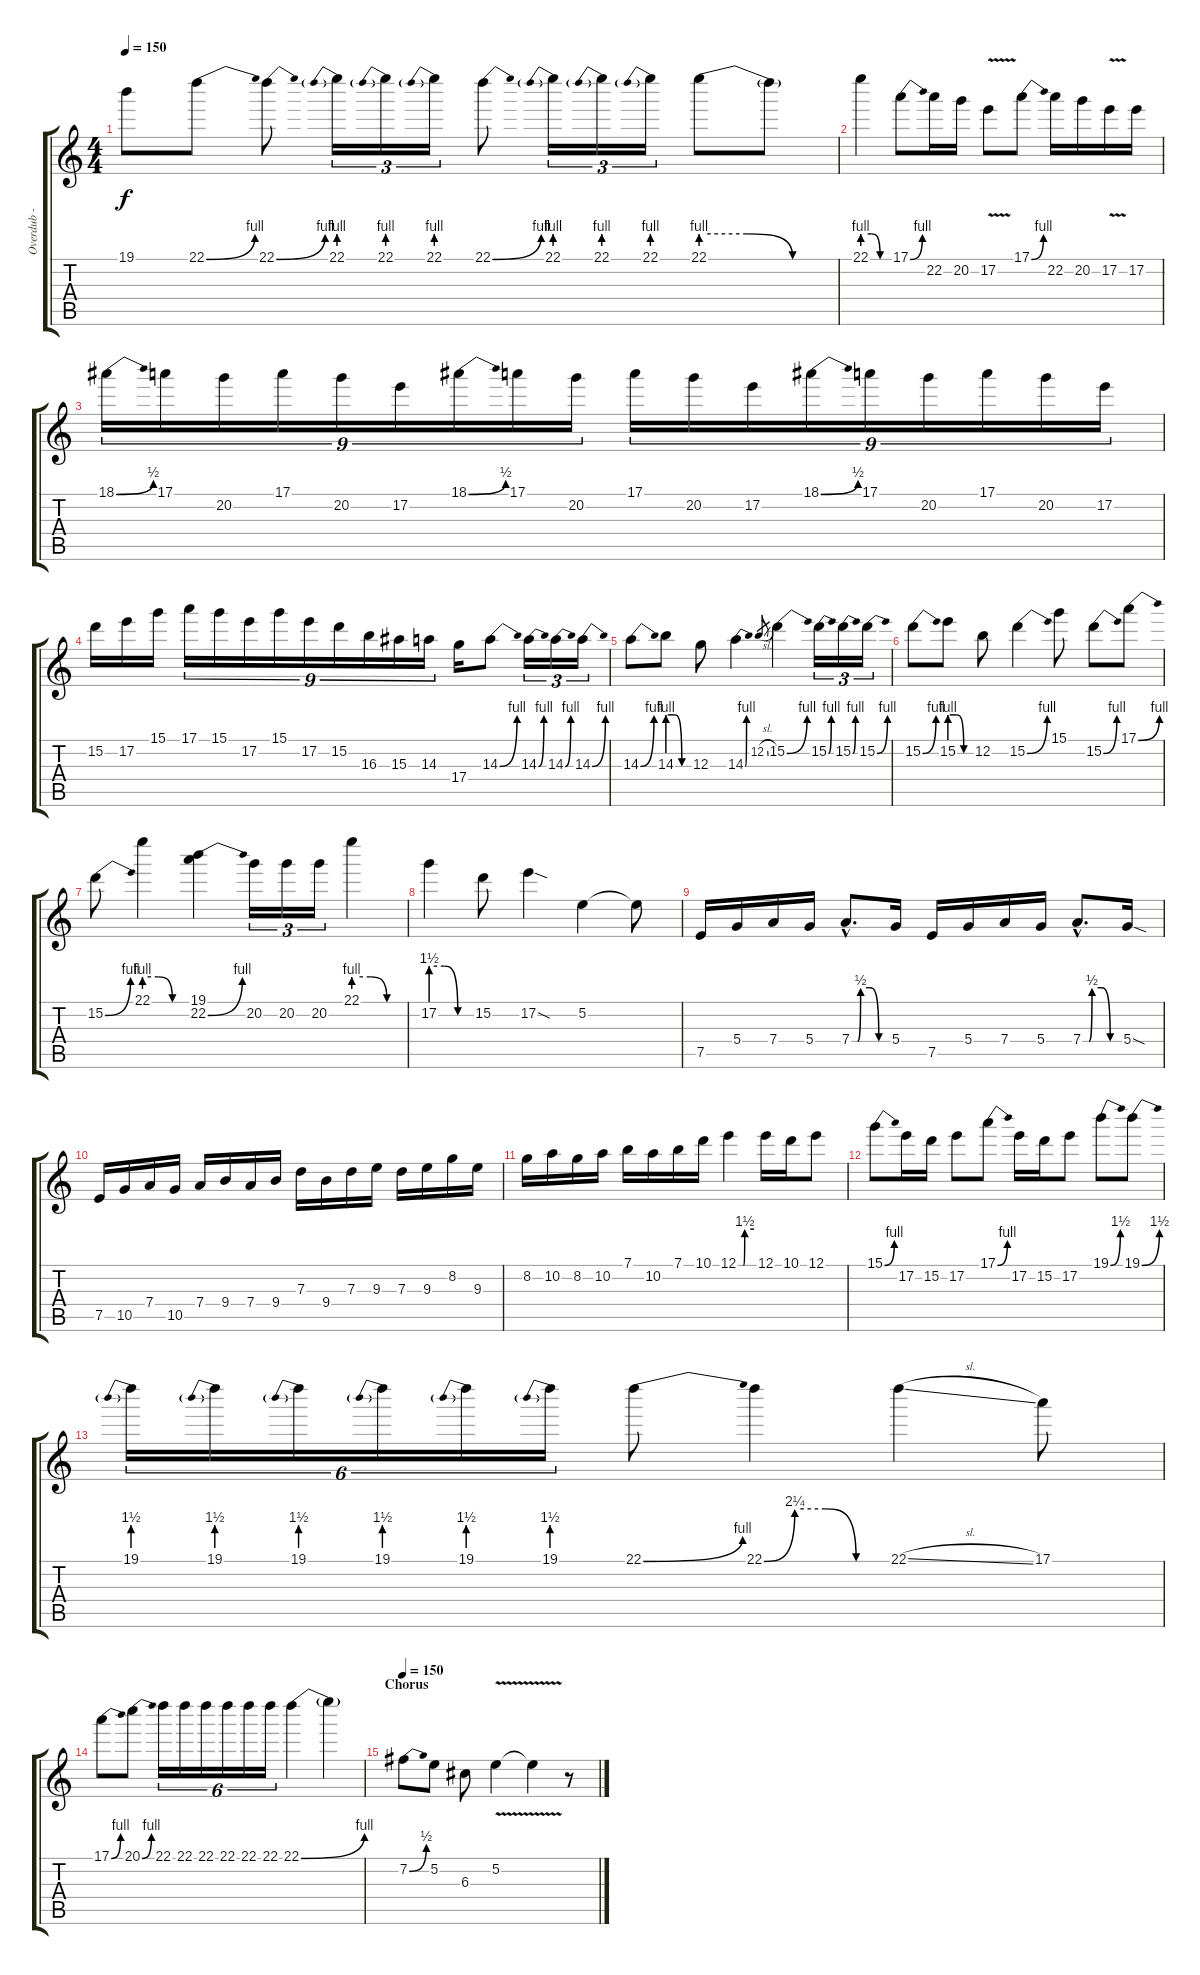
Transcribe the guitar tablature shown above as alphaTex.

\track ("Overdub - Echo - Effects" "Overdub - ") {instrument distortionguitar}
\staff {score tabs}
\tuning (E4 B3 G3 D3 A2 E2) {hide}
\ts (4 4)
\tempo 150
\clef g2
\ks c
19.1.8{dy f} 22.1{be (bend 0 0 60 4)}.8 22.1{be (bend 0 0 60 4)}.8 22.1{be (prebend 0 4 60 4)}.16{tu (3 2)} 22.1{be (prebend 0 4 60 4)}.16{tu (3 2)} 22.1{be (prebend 0 4 60 4)}.16{tu (3 2)} 22.1{be (bend 0 0 60 4)}.8 22.1{be (prebend 0 4 60 4)}.16{tu (3 2)} 22.1{be (prebend 0 4 60 4)}.16{tu (3 2)} 22.1{be (prebend 0 4 60 4)}.16{tu (3 2)} 22.1{be (custom 0 4 20 4 40 0 60 0)}.8 22.1{t}.8 |
22.1{be (custom 0 4 20 4 40 0 60 0)}.4 17.1{be (bend 0 0 60 4)}.8 22.2.16 20.2.16 17.2{v}.8 17.1{be (bend 0 0 60 4)}.8 22.2.16 20.2.16 17.2{v}.16 17.2.16 |
18.1{be (bend 0 0 60 2)}.16{tu (9 8)} 17.1.16{tu (9 8)} 20.2.16{tu (9 8)} 17.1.16{tu (9 8)} 20.2.16{tu (9 8)} 17.2.16{tu (9 8)} 18.1{be (bend 0 0 60 2)}.16{tu (9 8)} 17.1.16{tu (9 8)} 20.2.16{tu (9 8)} 17.1.16{tu (9 8)} 20.2.16{tu (9 8)} 17.2.16{tu (9 8)} 18.1{be (bend 0 0 60 2)}.16{tu (9 8)} 17.1.16{tu (9 8)} 20.2.16{tu (9 8)} 17.1.16{tu (9 8)} 20.2.16{tu (9 8)} 17.2.16{tu (9 8)} |
15.2.16 17.2.16 15.1.16 17.1.16{tu (9 8)} 15.1.16{tu (9 8)} 17.2.16{tu (9 8)} 15.1.16{tu (9 8)} 17.2.16{tu (9 8)} 15.2.16{tu (9 8)} 16.3.16{tu (9 8)} 15.3.16{tu (9 8)} 14.3.16{tu (9 8)} 17.4.16 14.3{be (bend 0 0 60 4)}.8 14.3{be (bend 0 0 60 4)}.16{tu (3 2)} 14.3{be (bend 0 0 60 4)}.16{tu (3 2)} 14.3{be (bend 0 0 60 4)}.16{tu (3 2)} |
14.3{be (bend 0 0 60 4)}.8 14.3{be (custom 0 4 20 4 40 0 60 0)}.8 12.3.8 14.3{be (bend 0 0 60 4)}.4 12.2{sl}.8{gr} 15.2{be (bend 0 0 60 4)}.4 15.2{be (bend 0 0 60 4)}.16{tu (3 2)} 15.2{be (bend 0 0 60 4)}.16{tu (3 2)} 15.2{be (bend 0 0 60 4)}.16{tu (3 2)} |
15.2{be (bend 0 0 60 4)}.8 15.2{be (custom 0 4 20 4 40 0 60 0)}.8 12.2.8 15.2{be (bend 0 0 60 4)}.4 15.1.8 15.2{be (bend 0 0 60 4)}.8 17.1{be (bend 0 0 60 4)}.8 |
15.2{be (bend 0 0 60 4)}.8 22.1{be (custom 0 4 20 4 40 0 60 0)}.4 (19.1 22.2{be (bend 0 0 60 4)}).4 20.2.16{tu (3 2)} 20.2.16{tu (3 2)} 20.2.16{tu (3 2)} 22.1{be (custom 0 4 20 4 40 0 60 0)}.4 |
17.2{be (custom 0 6 20 6 40 0 60 0)}.4 15.2.8 17.2{sod}.4 5.2.4 5.2{t}.8 |
7.5.16 5.4.16 7.4.16 5.4.16 7.4{be (custom 0 0 10 0 15 2 30 2 45 0 60 0) hac}.8{d} 5.4.16 7.5.16 5.4.16 7.4.16 5.4.16 7.4{be (custom 0 0 10 0 15 2 30 2 45 0 60 0) hac}.8{d} 5.4{sod}.16 |
7.5.16 10.5.16 7.4.16 10.5.16 7.4.16 9.4.16 7.4.16 9.4.16 7.3.16 9.4.16 7.3.16 9.3.16 7.3.16 9.3.16 8.2.16 9.3.16 |
8.2.16 10.2.16 8.2.16 10.2.16 7.1.16 10.2.16 7.1.16 10.1.16 12.1{be (custom 0 0 20 0 25 6 60 6)}.4 12.1.16 10.1.16 12.1.8 |
15.1{be (bend 0 0 60 4)}.8 17.2.16 15.2.16 17.2.8 17.1{be (bend 0 0 60 4)}.8 17.2.16 15.2.16 17.2.8 19.1{be (bend 0 0 60 6)}.8 19.1{be (bend 0 0 60 6)}.8 |
19.1{be (prebend 0 6 60 6)}.16{tu (6 4)} 19.1{be (prebend 0 6 60 6)}.16{tu (6 4)} 19.1{be (prebend 0 6 60 6)}.16{tu (6 4)} 19.1{be (prebend 0 6 60 6)}.16{tu (6 4)} 19.1{be (prebend 0 6 60 6)}.16{tu (6 4)} 19.1{be (prebend 0 6 60 6)}.16{tu (6 4)} 22.1{be (bend 0 0 60 4)}.8 22.1{be (custom 0 0 15 9 30 9 45 0 60 0)}.4 22.1{sl}.4 17.1.8 |
17.1{be (bend 0 0 60 4)}.8 20.1{be (bend 0 0 60 4)}.8 22.1.16{tu (6 4)} 22.1.16{tu (6 4)} 22.1.16{tu (6 4)} 22.1.16{tu (6 4)} 22.1.16{tu (6 4)} 22.1.16{tu (6 4)} 22.1{be (bend 0 0 60 4)}.4 22.1{t}.4 |
\section ("" "Chorus")
\tempo 150
7.2{be (bend 0 0 60 2)}.8 5.2.8 6.3.8 5.2{v}.4 5.2{t}.4 r.8
